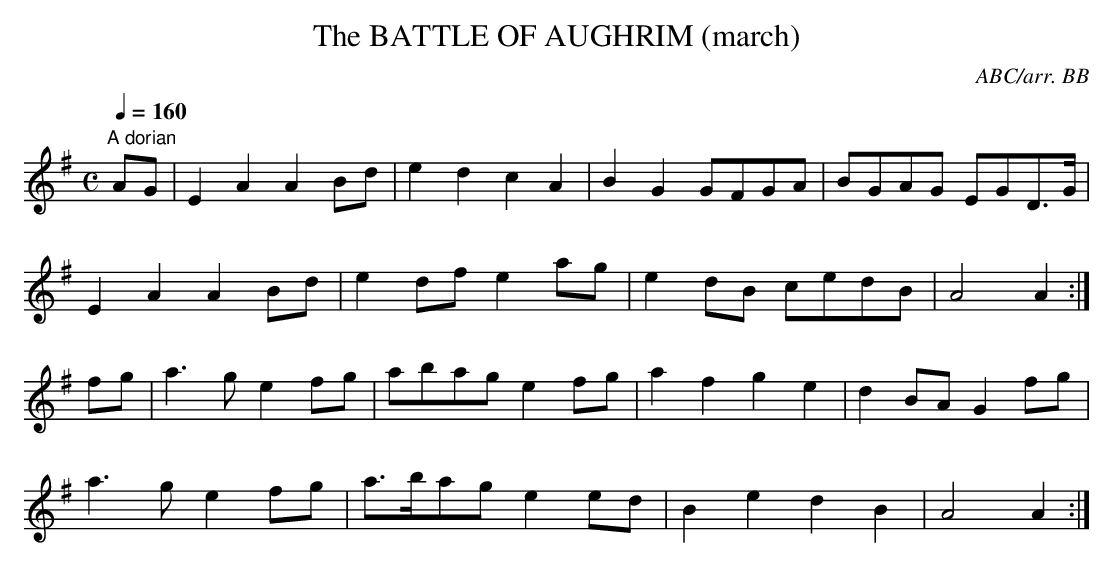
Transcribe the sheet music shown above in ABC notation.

X:1
T:BATTLE OF AUGHRIM (march), The
C:ABC/arr. BB
M:C
L:1/8
Q:1/4=160
K:G
"A dorian"
AG|E2A2 A2 Bd|e2d2 c2A2|B2G2 GFGA|BGAG EGD>G|
E2A2 A2 Bd|e2df e2ag|e2dB cedB|A4 A2 :|
fg|a3g e2fg|abag e2fg|a2f2 g2e2|d2BA G2fg|
a3g e2fg|a>bag e2ed|B2e2 d2B2|A4 A2 :|
